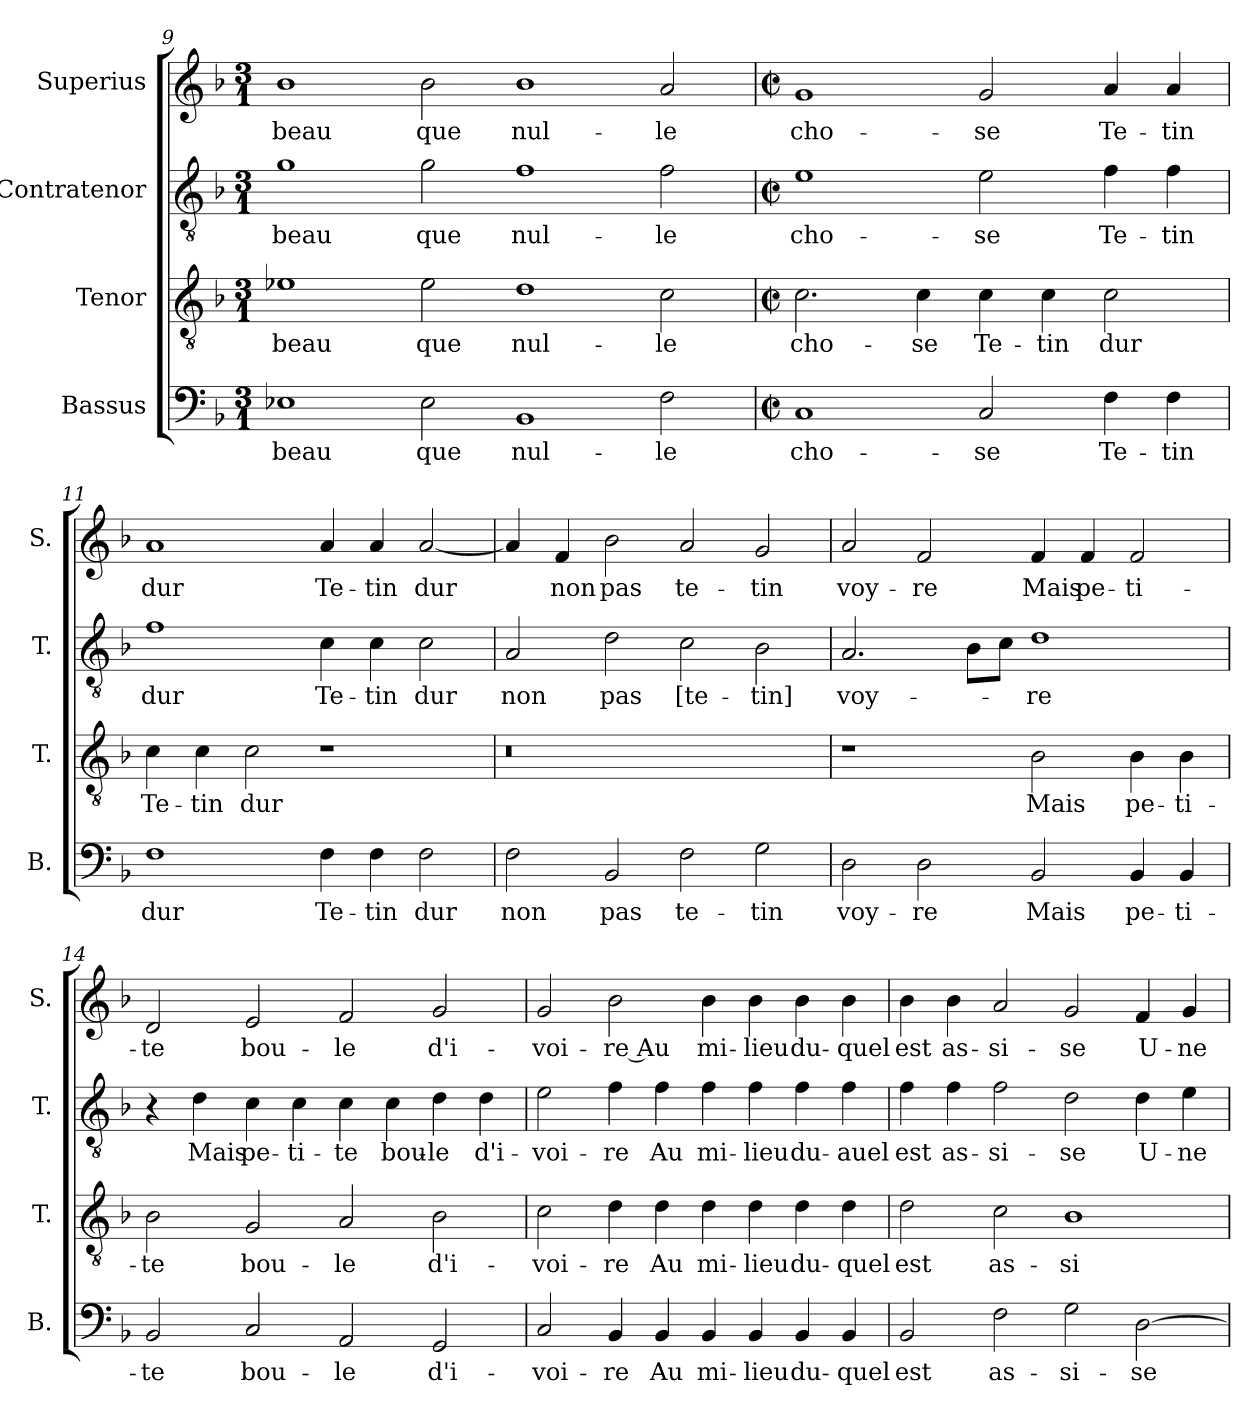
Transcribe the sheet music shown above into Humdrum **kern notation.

**kern	**text	**kern	**text	**kern	**text	**kern	**text
*part4	*part4	*part3	*part3	*part2	*part2	*part1	*part1
*staff4	*staff4	*staff3	*staff3	*staff2	*staff2	*staff1	*staff1
*I"Bassus	*	*I"Tenor	*	*I"Contratenor	*	*I"Superius	*
*I'B.	*	*I'T.	*	*I'T.	*	*I'S.	*
*clefF4	*	*clefGv2	*	*clefGv2	*	*clefG2	*
*k[b-]	*	*k[b-]	*	*k[b-]	*	*k[b-]	*
*F:	*	*F:	*	*F:	*	*F:	*
*M3/1	*	*M3/1	*	*M3/1	*	*M3/1	*
=9	=9	=9	=9	=9	=9	=9	=9
1E-X\	beau	1e-X\	beau	1g\	beau	1b-\	beau
2E-\	que	2e-\	que	2g\	que	2b-\	que
1BB-/	nul-	1d\	nul-	1f\	nul-	1b-\	nul-
2F\	-le	2c\	-le	2f\	-le	2a/	-le
!!LO:LB:g=z
=10	=10	=10	=10	=10	=10	=10	=10
*M2/2	*	*M2/2	*	*M2/2	*	*M2/2	*
*met(c|)	*	*met(c|)	*	*met(c|)	*	*met(c|)	*
1C/	cho-	2.c\	cho-	1e\	cho-	1g/	cho-
.	.	4c\	-se	.	.	.	.
2C/	-se	4c\	Te-	2e\	-se	2g/	-se
.	.	4c\	-tin	.	.	.	.
4F\	Te-	2c\	dur	4f\	Te-	4a/	Te-
4F\	-tin	.	.	4f\	-tin	4a/	-tin
=11	=11	=11	=11	=11	=11	=11	=11
1F\	dur	4c\	Te-	1f\	dur	1a/	dur
.	.	4c\	-tin	.	.	.	.
.	.	2c\	dur	.	.	.	.
4F\	Te-	1r	.	4c\	Te-	4a/	Te-
4F\	-tin	.	.	4c\	-tin	4a/	-tin
2F\	dur	.	.	2c\	dur	[2a/	dur
=12	=12	=12	=12	=12	=12	=12	=12
!	!	!LO:N:vis=0	!	!	!	!	!
2F\	non	1r	.	2A/	non	4a/]	.
.	.	.	.	.	.	4f/	non
2BB-/	pas	.	.	2d\	pas	2b-\	pas
2F\	te-	1ryy	.	2c\	[te-	2a/	te-
2G\	-tin	.	.	2B-\	-tin]	2g/	-tin
=13	=13	=13	=13	=13	=13	=13	=13
2D\	voy-	1r	.	2.A/	voy-	2a/	voy-
2D\	-re	.	.	.	.	2f/	-re
.	.	.	.	8B-\L	.	.	.
.	.	.	.	8c\J	.	.	.
2BB-/	Mais	2B-\	Mais	1d\	-re	4f/	Mais
.	.	.	.	.	.	4f/	pe-
4BB-/	pe-	4B-\	pe-	.	.	2f/	-ti-
4BB-/	-ti-	4B-\	-ti-	.	.	.	.
=14	=14	=14	=14	=14	=14	=14	=14
2BB-/	-te	2B-\	-te	4r	.	2d/	-te
.	.	.	.	4d\	Mais	.	.
2C/	bou-	2G/	bou-	4c\	pe-	2e/	bou-
.	.	.	.	4c\	-ti-	.	.
2AA/	-le	2A/	-le	4c\	-te	2f/	-le
.	.	.	.	4c\	bou-	.	.
2GG/	d'i-	2B-\	d'i-	4d\	-le	2g/	d'i-
.	.	.	.	4d\	d'i-	.	.
!!LO:PB:g=z
=15	=15	=15	=15	=15	=15	=15	=15
2C/	-voi-	2c\	-voi-	2e\	-voi-	2g/	-voi-
4BB-/	-re	4d\	-re	4f\	-re	2b-\	-re Au
4BB-/	Au	4d\	Au	4f\	Au	.	.
4BB-/	mi-	4d\	mi-	4f\	mi-	4b-\	mi-
4BB-/	-lieu	4d\	-lieu	4f\	-lieu	4b-\	-lieu
4BB-/	du-	4d\	du-	4f\	du-	4b-\	du-
4BB-/	-quel	4d\	-quel	4f\	-auel	4b-\	-quel
=16	=16	=16	=16	=16	=16	=16	=16
2BB-/	est	2d\	est	4f\	est	4b-\	est
.	.	.	.	4f\	as-	4b-\	as-
2F\	as-	2c\	as-	2f\	-si-	2a/	-si-
2G\	-si-	1B-\	-si-	2d\	-se	2g/	-se
[2D\	-se	.	.	4d\	U-	4f/	U-
.	.	.	.	4e\	-ne	4g/	-ne
=	=	=	=	=	=	=	=
*-	*-	*-	*-	*-	*-	*-	*-
